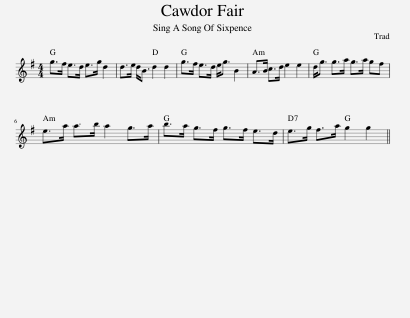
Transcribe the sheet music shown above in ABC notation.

X:1
L:1/8
M:4/4
I:linebreak $
K:G
V:1 treble
V:1
 g>f e>d e>g d2 | d>e d<B d2 d2 | g>f e>d e<g B2 | A>B c>d e2 e2 | d<g g>a g>a gf |$ %5
 e>a a>b a2 g>a | b>a g>f g>f e>d | e>g f>a g2 g2 || %8
